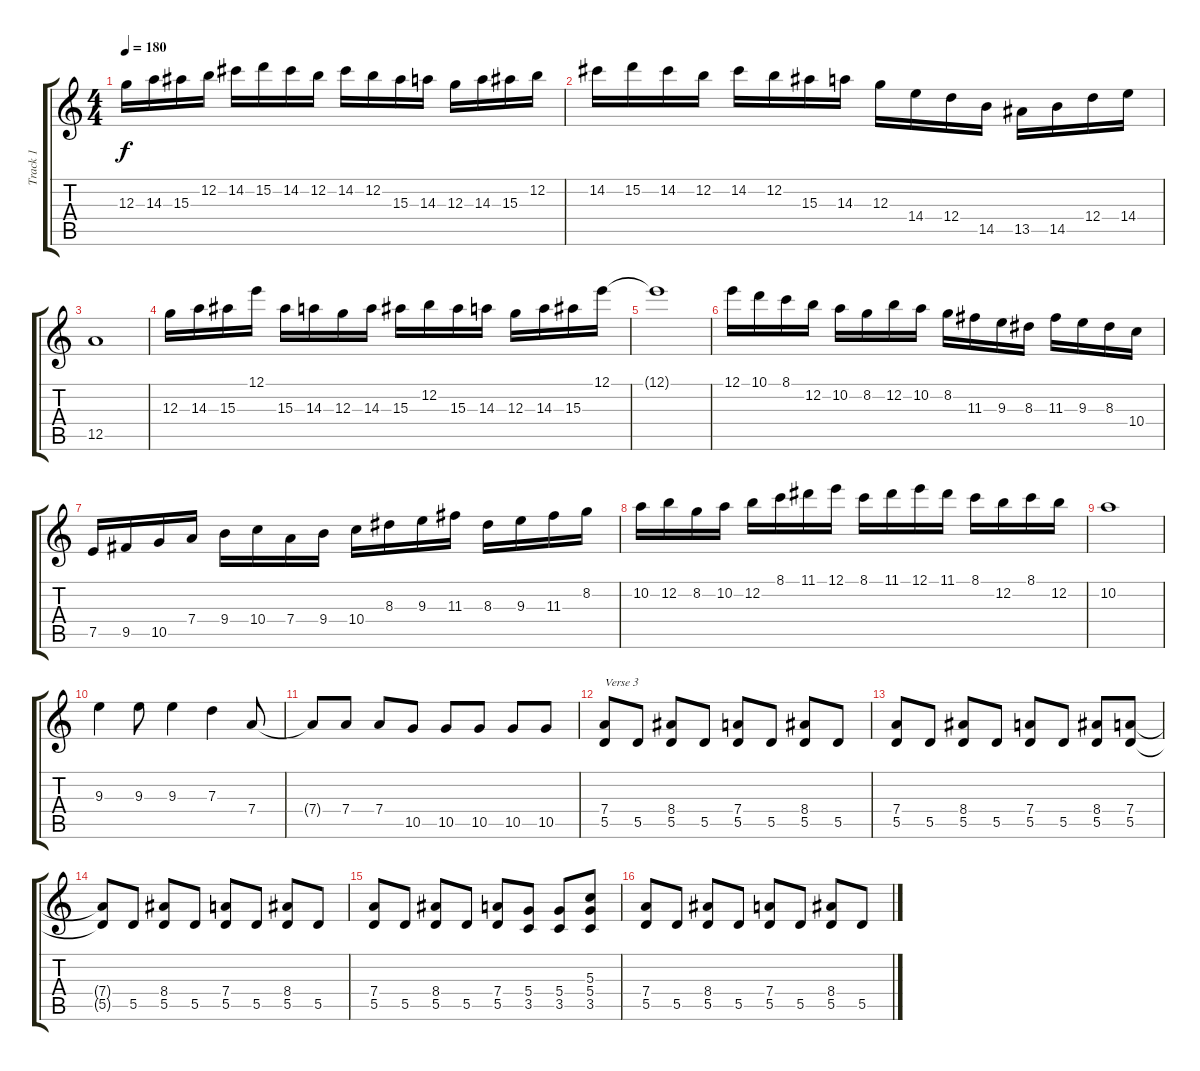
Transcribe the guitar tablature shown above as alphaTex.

\track ("Track 1" "Track 1") {instrument distortionguitar}
\staff {score tabs}
\tuning (E4 B3 G3 D3 A2 E2) {hide}
\ts (4 4)
\tempo 180
\clef g2
\ks c
12.3.16{dy f} 14.3.16 15.3.16 12.2.16 14.2.16 15.2.16 14.2.16 12.2.16 14.2.16 12.2.16 15.3.16 14.3.16 12.3.16 14.3.16 15.3.16 12.2.16 |
14.2.16 15.2.16 14.2.16 12.2.16 14.2.16 12.2.16 15.3.16 14.3.16 12.3.16 14.4.16 12.4.16 14.5.16 13.5.16 14.5.16 12.4.16 14.4.16 |
12.5.1 |
12.3.16 14.3.16 15.3.16 12.1.16 15.3.16 14.3.16 12.3.16 14.3.16 15.3.16 12.2.16 15.3.16 14.3.16 12.3.16 14.3.16 15.3.16 12.1.16 |
12.1{t}.1 |
12.1.16 10.1.16 8.1.16 12.2.16 10.2.16 8.2.16 12.2.16 10.2.16 8.2.16 11.3.16 9.3.16 8.3.16 11.3.16 9.3.16 8.3.16 10.4.16 |
7.5.16 9.5.16 10.5.16 7.4.16 9.4.16 10.4.16 7.4.16 9.4.16 10.4.16 8.3.16 9.3.16 11.3.16 8.3.16 9.3.16 11.3.16 8.2.16 |
10.2.16 12.2.16 8.2.16 10.2.16 12.2.16 8.1.16 11.1.16 12.1.16 8.1.16 11.1.16 12.1.16 11.1.16 8.1.16 12.2.16 8.1.16 12.2.16 |
10.2.1 |
9.3.4 9.3.8 9.3.4 7.3.4 7.4.8 |
7.4{t}.8 7.4.8 7.4.8 10.5.8 10.5.8 10.5.8 10.5.8 10.5.8 |
(7.4 5.5).8{txt "Verse 3"} 5.5.8 (8.4 5.5).8 5.5.8 (7.4 5.5).8 5.5.8 (8.4 5.5).8 5.5.8 |
(7.4 5.5).8 5.5.8 (8.4 5.5).8 5.5.8 (7.4 5.5).8 5.5.8 (8.4 5.5).8 (7.4 5.5).8 |
(7.4{t} 5.5{t}).8 5.5.8 (8.4 5.5).8 5.5.8 (7.4 5.5).8 5.5.8 (8.4 5.5).8 5.5.8 |
(7.4 5.5).8 5.5.8 (8.4 5.5).8 5.5.8 (7.4 5.5).8 (5.4 3.5).8 (5.4 3.5).8 (5.3 5.4 3.5).8 |
(7.4 5.5).8 5.5.8 (8.4 5.5).8 5.5.8 (7.4 5.5).8 5.5.8 (8.4 5.5).8 5.5.8
